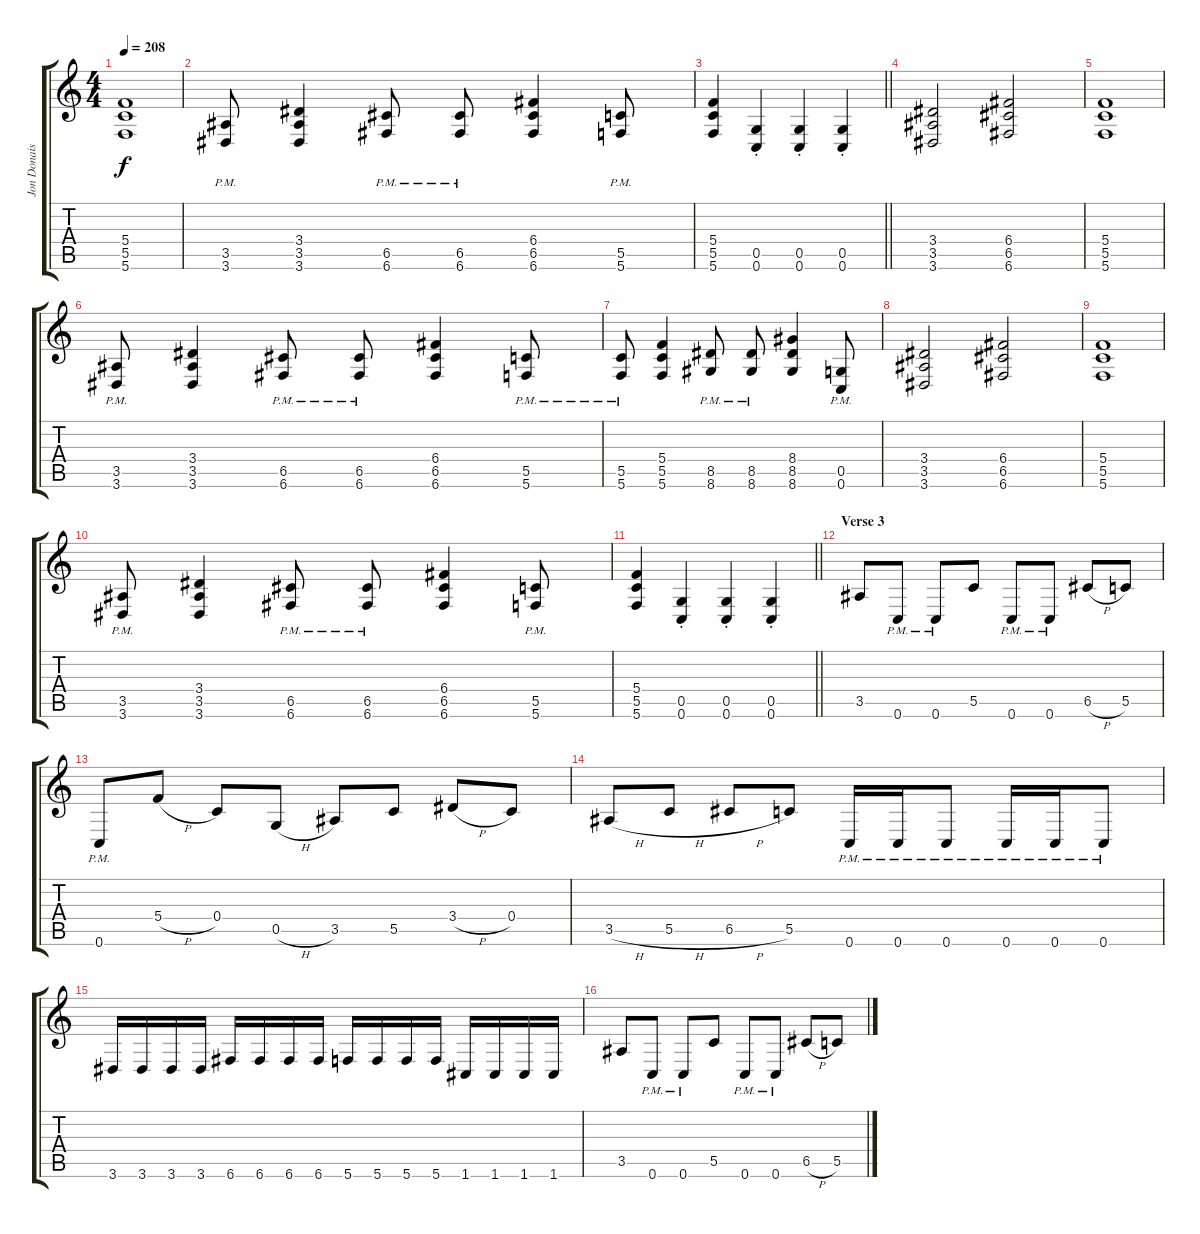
\track ("Jon Donais" "Jon Donais") {instrument distortionguitar}
\staff {score tabs}
\tuning (D4 A3 F3 C3 G2 C2) {hide}
\ts (4 4)
\tempo 208
\clef g2
\ks c
(5.4 5.5 5.6).1{dy f} |
(3.5{pm} 3.6{pm}).8 (3.4 3.5 3.6).4 (6.5{pm} 6.6{pm}).8 (6.5{pm} 6.6{pm}).8 (6.4 6.5 6.6).4 (5.5{pm} 5.6{pm}).8 |
\barLineRight lightlight
(5.4 5.5 5.6).4 (0.5{st} 0.6{st}).4 (0.5{st} 0.6{st}).4 (0.5{st} 0.6{st}).4 |
(3.4 3.5 3.6).2 (6.4 6.5 6.6).2 |
(5.4 5.5 5.6).1 |
(3.5{pm} 3.6{pm}).8 (3.4 3.5 3.6).4 (6.5{pm} 6.6{pm}).8 (6.5{pm} 6.6{pm}).8 (6.4 6.5 6.6).4 (5.5{pm} 5.6{pm}).8 |
(5.5{pm} 5.6{pm}).8 (5.4 5.5 5.6).4 (8.5{pm} 8.6{pm}).8 (8.5{pm} 8.6{pm}).8 (8.4 8.5 8.6).4 (0.5{pm} 0.6{pm}).8 |
(3.4 3.5 3.6).2 (6.4 6.5 6.6).2 |
(5.4 5.5 5.6).1 |
(3.5{pm} 3.6{pm}).8 (3.4 3.5 3.6).4 (6.5{pm} 6.6{pm}).8 (6.5{pm} 6.6{pm}).8 (6.4 6.5 6.6).4 (5.5{pm} 5.6{pm}).8 |
\barLineRight lightlight
(5.4 5.5 5.6).4 (0.5{st} 0.6{st}).4 (0.5{st} 0.6{st}).4 (0.5{st} 0.6{st}).4 |
\section ("" "Verse 3")
3.5.8 0.6{pm}.8 0.6{pm}.8 5.5.8 0.6{pm}.8 0.6{pm}.8 6.5{h}.8 5.5.8 |
0.6{pm}.8 5.4{h}.8 0.4.8 0.5{h}.8 3.5.8 5.5.8 3.4{h}.8 0.4.8 |
3.5{h}.8 5.5{h}.8 6.5{h}.8 5.5.8 0.6{pm}.16 0.6{pm}.16 0.6{pm}.8 0.6{pm}.16 0.6{pm}.16 0.6{pm}.8 |
3.6.16 3.6.16 3.6.16 3.6.16 6.6.16 6.6.16 6.6.16 6.6.16 5.6.16 5.6.16 5.6.16 5.6.16 1.6.16 1.6.16 1.6.16 1.6.16 |
3.5.8 0.6{pm}.8 0.6{pm}.8 5.5.8 0.6{pm}.8 0.6{pm}.8 6.5{h}.8 5.5.8
